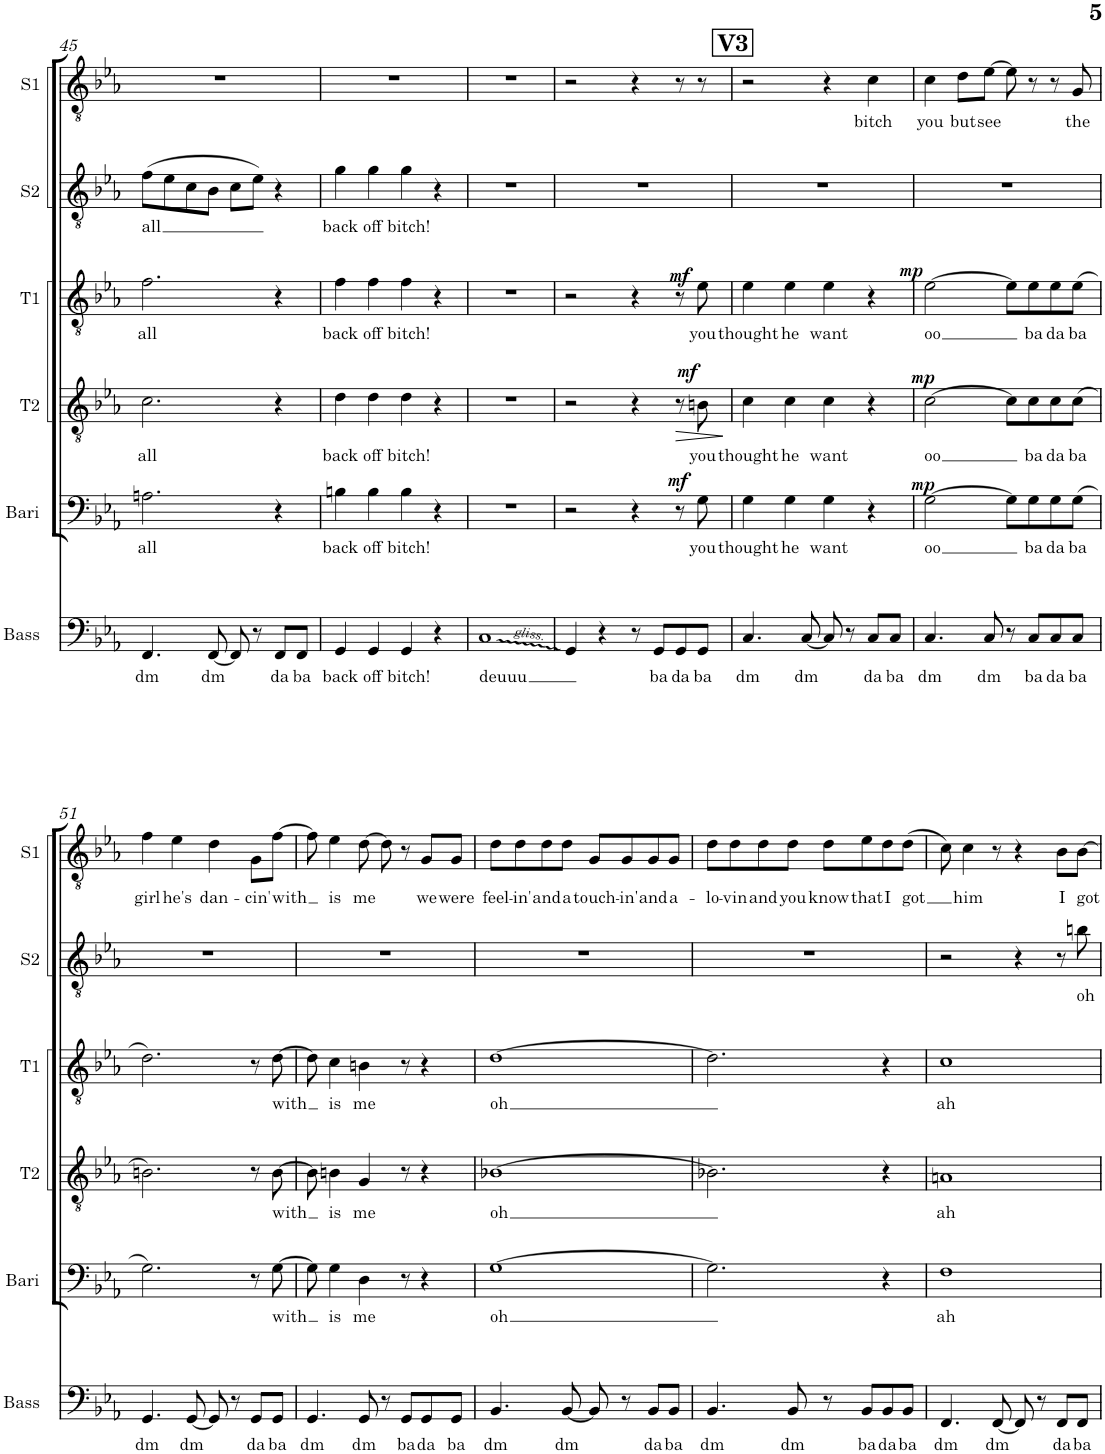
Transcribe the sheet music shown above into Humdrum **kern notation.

**kern	**text	**kern	**text	**dynam	**kern	**text	**dynam	**kern	**text	**dynam	**kern	**text	**kern	**text
*part6	*part6	*part5	*part5	*part5	*part4	*part4	*part4	*part3	*part3	*part3	*part2	*part2	*part1	*part1
*staff6	*staff6	*staff5	*staff5	*staff5	*staff4	*staff4	*staff4	*staff3	*staff3	*staff3	*staff2	*staff2	*staff1	*staff1
*I"Bass	*	*I"Baritone	*	*	*I"Tenor 2	*	*	*I"Tenor 1	*	*	*I"Solo 2	*	*I"Solo 1	*
*I'Bass	*	*I'Bari	*	*	*I'T2	*	*	*I'T1	*	*	*I'S2	*	*I'S1	*
!!LO:PB:g=z
*clefF4	*	*clefF4	*	*	*clefGv2	*	*	*clefGv2	*	*	*clefGv2	*	*clefGv2	*
*Trd7c12	*	*	*	*	*	*	*	*	*	*	*	*	*	*
*k[b-e-a-]	*	*k[b-e-a-]	*	*	*k[b-e-a-]	*	*	*k[b-e-a-]	*	*	*k[b-e-a-]	*	*k[b-e-a-]	*
*M4/4	*	*M4/4	*	*	*M4/4	*	*	*M4/4	*	*	*M4/4	*	*M4/4	*
=45	=45	=45	=45	=45	=45	=45	=45	=45	=45	=45	=45	=45	=45	=45
!	!LO:LY:b	!	!LO:LY:b	!	!	!LO:LY:b	!	!	!LO:LY:b	!	!	!LO:LY:b	!	!
4.FF/	dm	2.An\	all	.	2.c\	all	.	2.f\	all	.	(8f\L	all	1r	.
.	.	.	.	.	.	.	.	.	.	.	8e-\	.	.	.
.	.	.	.	.	.	.	.	.	.	.	8c\	.	.	.
!	!LO:LY:b	!	!	!	!	!	!	!	!	!	!	!	!	!
[8FF/	dm	.	.	.	.	.	.	.	.	.	8B-\J	.	.	.
8FF/]	.	.	.	.	.	.	.	.	.	.	8c\L	.	.	.
8r	.	.	.	.	.	.	.	.	.	.	8e-\J)	.	.	.
!	!LO:LY:b	!	!	!	!	!	!	!	!	!	!	!	!	!
8FF/L	da	4r	.	.	4r	.	.	4r	.	.	4r	.	.	.
!	!LO:LY:b	!	!	!	!	!	!	!	!	!	!	!	!	!
8FF/J	ba	.	.	.	.	.	.	.	.	.	.	.	.	.
=46	=46	=46	=46	=46	=46	=46	=46	=46	=46	=46	=46	=46	=46	=46
!	!LO:LY:b	!	!LO:LY:b	!	!	!LO:LY:b	!	!	!LO:LY:b	!	!	!LO:LY:b	!	!
4GG/	back	4Bn\	back	.	4d\	back	.	4f\	back	.	4g\	back	1r	.
!	!LO:LY:b	!	!LO:LY:b	!	!	!LO:LY:b	!	!	!LO:LY:b	!	!	!LO:LY:b	!	!
4GG/	off	4B\	off	.	4d\	off	.	4f\	off	.	4g\	off	.	.
!	!LO:LY:b	!	!LO:LY:b	!	!	!LO:LY:b	!	!	!LO:LY:b	!	!	!LO:LY:b	!	!
4GG/	bitch!	4B\	bitch!	.	4d\	bitch!	.	4f\	bitch!	.	4g\	bitch!	.	.
4r	.	4r	.	.	4r	.	.	4r	.	.	4r	.	.	.
=47	=47	=47	=47	=47	=47	=47	=47	=47	=47	=47	=47	=47	=47	=47
!	!LO:LY:b	!	!	!	!	!	!	!	!	!	!	!	!	!
1C	deuuu	1r	.	.	1r	.	.	1r	.	.	1r	.	1r	.
=48	=48	=48	=48	=48	=48	=48	=48	=48	=48	=48	=48	=48	=48	=48
4GG/	.	2r	.	.	2r	.	.	2r	.	.	1r	.	2r	.
4r	.	.	.	.	.	.	.	.	.	.	.	.	.	.
8r	.	4r	.	.	4r	.	.	4r	.	.	.	.	4r	.
!	!LO:LY:b	!	!	!	!	!	!	!	!	!	!	!	!	!
8GG/L	ba	.	.	.	.	.	.	.	.	.	.	.	.	.
!	!LO:LY:b	!	!	!LO:DY:b	!	!	!LO:HP:b	!	!	!LO:DY:b	!	!	!	!
8GG/	da	8r	.	mf	8r	.	>	8r	.	mf	.	.	8r	.
!	!LO:LY:b	!	!LO:LY:b	!	!	!LO:LY:b	!LO:DY:b	!	!LO:LY:b	!	!	!	!	!
8GG/J	ba	8G\	you	.	8Bn\	you	mf	8e-\	you	.	.	.	8r	.
.	.	.	.	.	.	.	]	.	.	.	.	.	.	.
!!LO:REH:place=s1:a:B:cj:fs=14:t=V3
=49	=49	=49	=49	=49	=49	=49	=49	=49	=49	=49	=49	=49	=49	=49
!	!LO:LY:b	!	!LO:LY:b	!	!	!LO:LY:b	!	!	!LO:LY:b	!	!	!	!	!
4.C/	dm	4G\	thought	.	4c\	thought	.	4e-\	thought	.	1r	.	2r	.
!	!	!	!LO:LY:b	!	!	!LO:LY:b	!	!	!LO:LY:b	!	!	!	!	!
.	.	4G\	he	.	4c\	he	.	4e-\	he	.	.	.	.	.
!	!LO:LY:b	!	!	!	!	!	!	!	!	!	!	!	!	!
[8C/	dm	.	.	.	.	.	.	.	.	.	.	.	.	.
!	!	!	!LO:LY:b	!	!	!LO:LY:b	!	!	!LO:LY:b	!	!	!	!	!
8C/]	.	4G\	want	.	4c\	want	.	4e-\	want	.	.	.	4r	.
8r	.	.	.	.	.	.	.	.	.	.	.	.	.	.
!	!LO:LY:b	!	!	!	!	!	!	!	!	!	!	!	!	!LO:LY:b
8C/L	da	4r	.	.	4r	.	.	4r	.	.	.	.	4c\	bitch
!	!LO:LY:b	!	!	!	!	!	!	!	!	!	!	!	!	!
8C/J	ba	.	.	.	.	.	.	.	.	.	.	.	.	.
=50	=50	=50	=50	=50	=50	=50	=50	=50	=50	=50	=50	=50	=50	=50
!	!LO:LY:b	!	!LO:LY:b	!LO:DY:b	!	!LO:LY:b	!LO:DY:b	!	!LO:LY:b	!	!	!	!	!LO:LY:b
4.C/	dm	[2G\	oo	mp	[2c\	oo	mp	[2e-\	oo	.	1r	.	4c\	you
!	!	!	!	!	!	!	!	!	!	!	!	!	!	!LO:LY:b
.	.	.	.	.	.	.	.	.	.	.	.	.	8d\L	but
!	!LO:LY:b	!	!	!	!	!	!	!	!	!	!	!	!	!LO:LY:b
8C/	dm	.	.	.	.	.	.	.	.	.	.	.	[8e-\J	see
8r	.	8G\L]	.	.	8c\L]	.	.	8e-\L]	.	.	.	.	8e-\]	.
!	!LO:LY:b	!	!LO:LY:b	!	!	!LO:LY:b	!	!	!LO:LY:b	!	!	!	!	!
8C/L	ba	8G\	ba	.	8c\	ba	.	8e-\	ba	.	.	.	8r	.
!	!LO:LY:b	!	!LO:LY:b	!	!	!LO:LY:b	!	!	!LO:LY:b	!	!	!	!	!
8C/	da	8G\	da	.	8c\	da	.	8e-\	da	.	.	.	8r	.
!	!LO:LY:b	!	!LO:LY:b	!	!	!LO:LY:b	!	!	!LO:LY:b	!	!	!	!	!LO:LY:b
8C/J	ba	(8G\J	ba	.	(8c\J	ba	.	(8e-\J	ba	.	.	.	8G/	the
!!LO:LB:g=z
=51	=51	=51	=51	=51	=51	=51	=51	=51	=51	=51	=51	=51	=51	=51
!	!LO:LY:b	!	!	!	!	!	!	!	!	!	!	!	!	!LO:LY:b
4.GG/	dm	2.G\)	.	.	2.Bn\)	.	.	2.d\)	.	.	1r	.	4f\	girl
!	!	!	!	!	!	!	!	!	!	!	!	!	!	!LO:LY:b
.	.	.	.	.	.	.	.	.	.	.	.	.	4e-\	he's
!	!LO:LY:b	!	!	!	!	!	!	!	!	!	!	!	!	!
[8GG/	dm	.	.	.	.	.	.	.	.	.	.	.	.	.
!	!	!	!	!	!	!	!	!	!	!	!	!	!	!LO:LY:b
8GG/]	.	.	.	.	.	.	.	.	.	.	.	.	4d\	dan-
8r	.	.	.	.	.	.	.	.	.	.	.	.	.	.
!	!LO:LY:b	!	!	!	!	!	!	!	!	!	!	!	!	!LO:LY:b
8GG/L	da	8r	.	.	8r	.	.	8r	.	.	.	.	8G\L	-cin'
!	!LO:LY:b	!	!LO:LY:b	!	!	!LO:LY:b	!	!	!LO:LY:b	!	!	!	!	!LO:LY:b
8GG/J	ba	[8G\	with	.	[8B\	with	.	[8d\	with	.	.	.	[8f\J	with
=52	=52	=52	=52	=52	=52	=52	=52	=52	=52	=52	=52	=52	=52	=52
!	!LO:LY:b	!	!	!	!	!	!	!	!	!	!	!	!	!
4.GG/	dm	8G\]	.	.	8B\]	.	.	8d\]	.	.	1r	.	8f\]	.
!	!	!	!LO:LY:b	!	!	!LO:LY:b	!	!	!LO:LY:b	!	!	!	!	!LO:LY:b
.	.	4G\	is	.	4Bn\	is	.	4c\	is	.	.	.	4e-\	is
!	!LO:LY:b	!	!LO:LY:b	!	!	!LO:LY:b	!	!	!LO:LY:b	!	!	!	!	!LO:LY:b
8GG/	dm	4D\	me	.	4G/	me	.	4Bn\	me	.	.	.	[8d\	me
8r	.	.	.	.	.	.	.	.	.	.	.	.	8d\]	.
!	!LO:LY:b	!	!	!	!	!	!	!	!	!	!	!	!	!
8GG/L	ba	8r	.	.	8r	.	.	8r	.	.	.	.	8r	.
!	!LO:LY:b	!	!	!	!	!	!	!	!	!	!	!	!	!LO:LY:b
8GG/	da	4r	.	.	4r	.	.	4r	.	.	.	.	8G/L	we
!	!LO:LY:b	!	!	!	!	!	!	!	!	!	!	!	!	!LO:LY:b
8GG/J	ba	.	.	.	.	.	.	.	.	.	.	.	8G/J	were
=53	=53	=53	=53	=53	=53	=53	=53	=53	=53	=53	=53	=53	=53	=53
!	!LO:LY:b	!	!LO:LY:b	!	!	!LO:LY:b	!	!	!LO:LY:b	!	!	!	!	!LO:LY:b
4.BB-/	dm	[1G	oh	.	[1B-X	oh	.	[1d	oh	.	1r	.	8d\L	feel-
!	!	!	!	!	!	!	!	!	!	!	!	!	!	!LO:LY:b
.	.	.	.	.	.	.	.	.	.	.	.	.	8d\	-in'
!	!	!	!	!	!	!	!	!	!	!	!	!	!	!LO:LY:b
.	.	.	.	.	.	.	.	.	.	.	.	.	8d\	and
!	!LO:LY:b	!	!	!	!	!	!	!	!	!	!	!	!	!LO:LY:b
[8BB-/	dm	.	.	.	.	.	.	.	.	.	.	.	8d\J	a
!	!	!	!	!	!	!	!	!	!	!	!	!	!	!LO:LY:b
8BB-/]	.	.	.	.	.	.	.	.	.	.	.	.	8G/L	touch-
!	!	!	!	!	!	!	!	!	!	!	!	!	!	!LO:LY:b
8r	.	.	.	.	.	.	.	.	.	.	.	.	8G/	-in'
!	!LO:LY:b	!	!	!	!	!	!	!	!	!	!	!	!	!LO:LY:b
8BB-/L	da	.	.	.	.	.	.	.	.	.	.	.	8G/	and
!	!LO:LY:b	!	!	!	!	!	!	!	!	!	!	!	!	!LO:LY:b
8BB-/J	ba	.	.	.	.	.	.	.	.	.	.	.	8G/J	a-
=54	=54	=54	=54	=54	=54	=54	=54	=54	=54	=54	=54	=54	=54	=54
!	!LO:LY:b	!	!	!	!	!	!	!	!	!	!	!	!	!LO:LY:b
4.BB-/	dm	2.G\]	.	.	2.B-X\]	.	.	2.d\]	.	.	1r	.	8d\L	-lo-
!	!	!	!	!	!	!	!	!	!	!	!	!	!	!LO:LY:b
.	.	.	.	.	.	.	.	.	.	.	.	.	8d\	-vin
!	!	!	!	!	!	!	!	!	!	!	!	!	!	!LO:LY:b
.	.	.	.	.	.	.	.	.	.	.	.	.	8d\	and
!	!LO:LY:b	!	!	!	!	!	!	!	!	!	!	!	!	!LO:LY:b
8BB-/	dm	.	.	.	.	.	.	.	.	.	.	.	8d\J	you
!	!	!	!	!	!	!	!	!	!	!	!	!	!	!LO:LY:b
8r	.	.	.	.	.	.	.	.	.	.	.	.	8d\L	know
!	!LO:LY:b	!	!	!	!	!	!	!	!	!	!	!	!	!LO:LY:b
8BB-/L	ba	.	.	.	.	.	.	.	.	.	.	.	8e-\	that
!	!LO:LY:b	!	!	!	!	!	!	!	!	!	!	!	!	!LO:LY:b
8BB-/	da	4r	.	.	4r	.	.	4r	.	.	.	.	8d\	I
!	!LO:LY:b	!	!	!	!	!	!	!	!	!	!	!	!	!LO:LY:b
8BB-/J	ba	.	.	.	.	.	.	.	.	.	.	.	(8d\J	got
=55	=55	=55	=55	=55	=55	=55	=55	=55	=55	=55	=55	=55	=55	=55
!	!LO:LY:b	!	!LO:LY:b	!	!	!LO:LY:b	!	!	!LO:LY:b	!	!	!	!	!
4.FF/	dm	1F	ah	.	1An	ah	.	1c	ah	.	2r	.	8c\)	.
!	!	!	!	!	!	!	!	!	!	!	!	!	!	!LO:LY:b
.	.	.	.	.	.	.	.	.	.	.	.	.	4c\	him
!	!LO:LY:b	!	!	!	!	!	!	!	!	!	!	!	!	!
[8FF/	dm	.	.	.	.	.	.	.	.	.	.	.	8r	.
8FF/]	.	.	.	.	.	.	.	.	.	.	4r	.	4r	.
8r	.	.	.	.	.	.	.	.	.	.	.	.	.	.
!	!LO:LY:b	!	!	!	!	!	!	!	!	!	!	!	!	!LO:LY:b
8FF/L	da	.	.	.	.	.	.	.	.	.	8r	.	8B-\L	I
!	!LO:LY:b	!	!	!	!	!	!	!	!	!	!	!LO:LY:b	!	!LO:LY:b
8FF/J	ba	.	.	.	.	.	.	.	.	.	8bn\	oh	[8B-\J	got
=	=	=	=	=	=	=	=	=	=	=	=	=	=	=
*-	*-	*-	*-	*-	*-	*-	*-	*-	*-	*-	*-	*-	*-	*-
